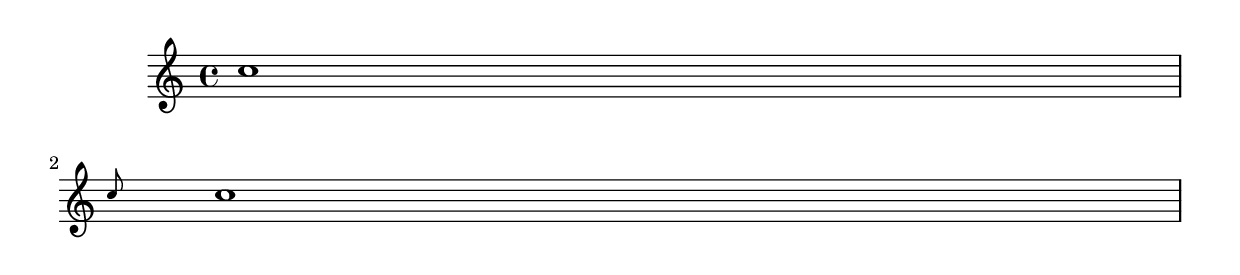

\version "2.4.0"
\header {

texidoc = "Grace notes do tricky things with timing. If a measure
starts with a grace note, the measure does not start at 0, but
earlier. Nevertheless, lily should not get confused. For example, line
breaks should be possible at grace notes, and the bar number should be
printed correctly.
"
}

\score { \relative c'' { c1 \break
\grace c8
c1  }

\layout { raggedright = ##t }
}

